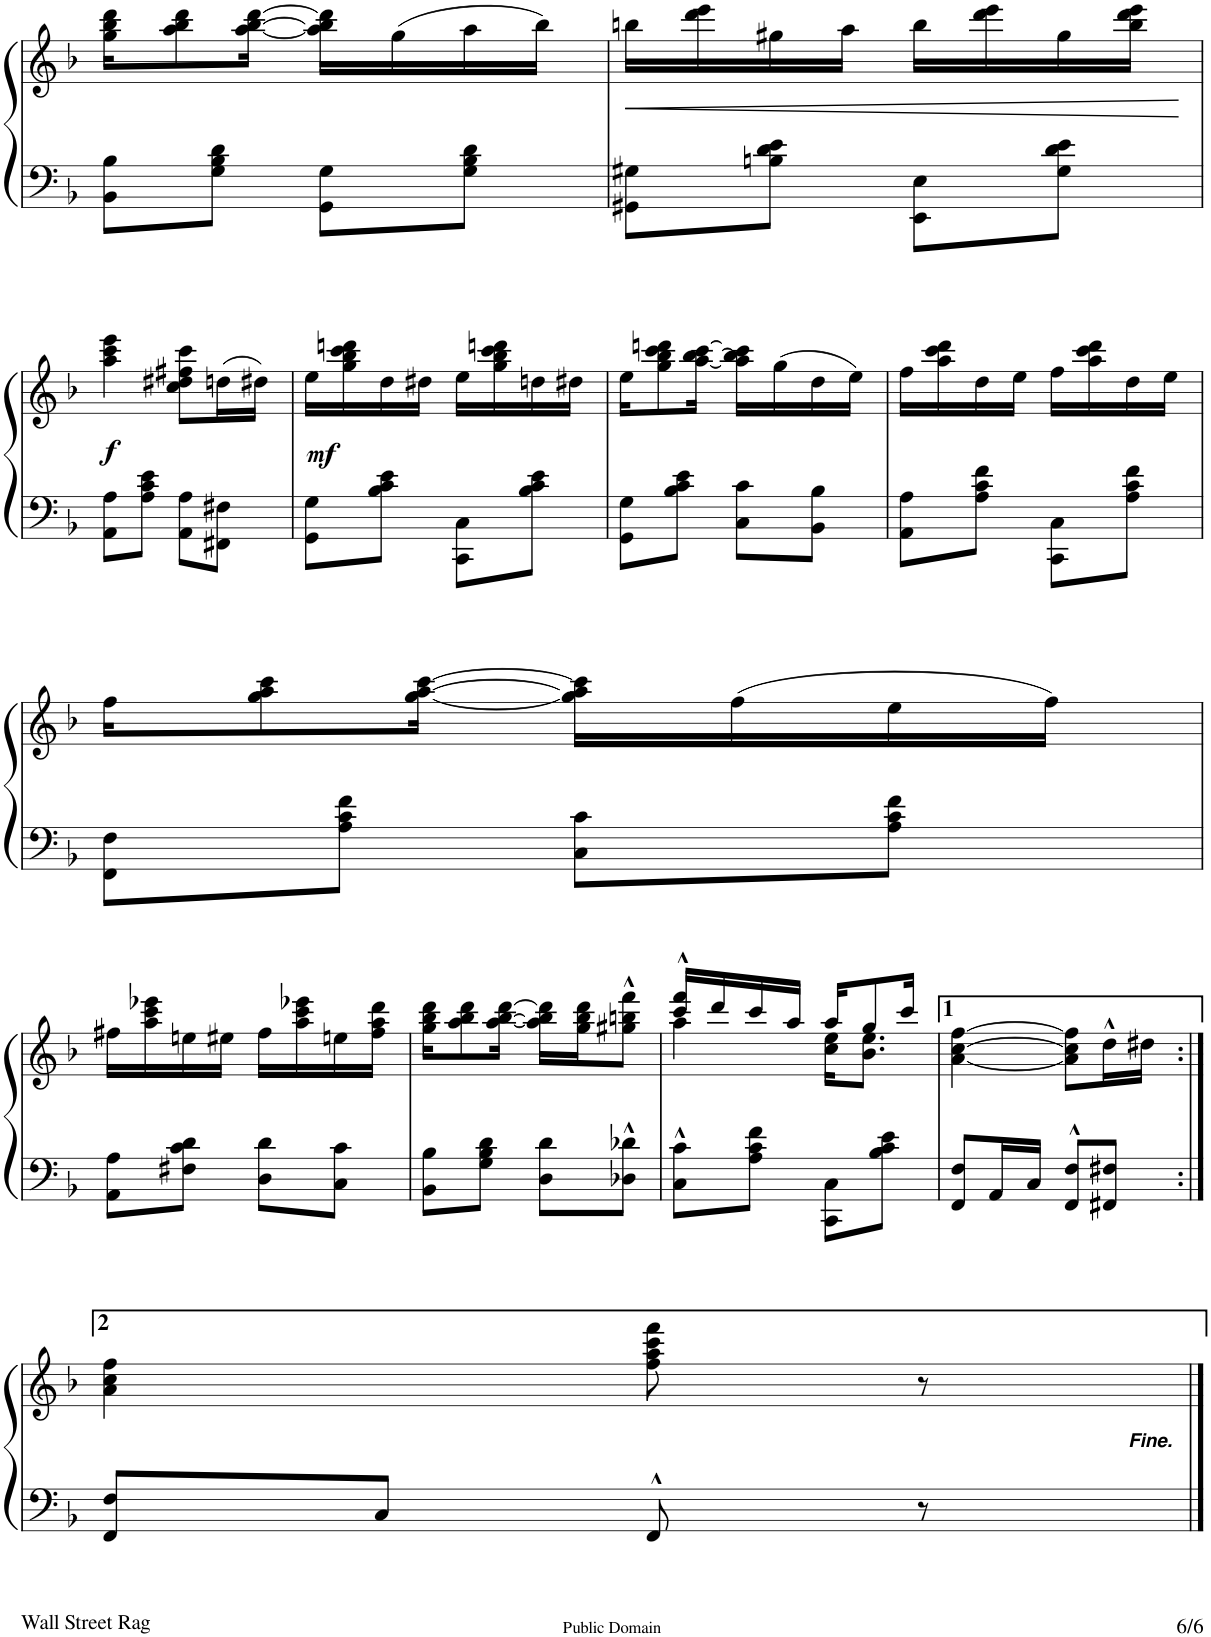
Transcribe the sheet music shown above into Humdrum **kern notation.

**kern	**kern	**dynam
*part1	*part1	*part1
*staff2	*staff1	*staff1/2
*I"PIANO.	*	*
*I'Pno	*	*
!!LO:PB:g=z
*clefF4	*clefG2	*
*k[b-]	*k[b-]	*
*F:	*F:	*
*M2/4	*M2/4	*
=61	=61	=61
8BB-\ 8B-\L	16gg\ 16bb-\ 16ddd\KL	.
.	8aa\ 8bb-\ 8ddd\	.
8G\ 8B-\ 8d\J	.	.
.	[16aa\ [16bb-\ [16ddd\Jk	.
8GG\ 8G\L	16aa\] 16bb-\] 16ddd\]LL	.
.	(16gg\	.
8G\ 8B-\ 8d\J	16aa\	.
.	16bb-\JJ)	.
=62	=62	=62
!	!	!LO:HP:b
8GG#X\ 8G#X\L	16bbn\LL	<
.	16ddd\ 16eee\	.
8Bn\ 8d\ 8e\J	16gg#X\	.
.	16aa\JJ	.
8EE\ 8E\L	16bb\LL	.
.	16ddd\ 16eee\	.
8G#\ 8d\ 8e\J	16gg#\	.
.	16bb\ 16ddd\ 16eee\JJ	.
.	.	[
!!LO:LB:g=z
=63	=63	=63
!	!	!LO:DY:b
8AA\ 8A\L	4aa\ 4ccc\ 4eee\	f
8A\ 8c\ 8e\J	.	.
8AA\ 8A\L	8cc\ 8dd#X\ 8ff#X\ 8ccc\L	.
8FF#X\ 8F#X\J	(16ddn\L	.
.	16dd#X\JJ)	.
=64	=64	=64
!	!	!LO:DY:b
8GG\ 8G\L	16ee\LL	mf
.	16gg\ 16bb-\ 16ccc\ 16dddn\	.
8B-\ 8c\ 8e\J	16dd\	.
.	16dd#X\JJ	.
8CC\ 8C\L	16ee\LL	.
.	16gg\ 16bb-\ 16ccc\ 16dddn\	.
8B-\ 8c\ 8e\J	16ddn\	.
.	16dd#X\JJ	.
=65	=65	=65
8GG\ 8G\L	16ee\KL	.
.	8gg\ 8bb-\ 8ccc\ 8dddn\	.
8B-\ 8c\ 8e\J	.	.
.	[16aa\ [16bb-\ [16ccc\Jk	.
8C\ 8c\L	16aa\] 16bb-\] 16ccc\]LL	.
.	(16gg\	.
8BB-\ 8B-\J	16dd\	.
.	16ee\JJ)	.
=66	=66	=66
8AA\ 8A\L	16ff\LL	.
.	16aa\ 16ccc\ 16ddd\	.
8A\ 8c\ 8f\J	16dd\	.
.	16ee\JJ	.
8CC\ 8C\L	16ff\LL	.
.	16aa\ 16ccc\ 16ddd\	.
8A\ 8c\ 8f\J	16dd\	.
.	16ee\JJ	.
!!LO:LB:g=z
=67	=67	=67
8FF\ 8F\L	16ff\KL	.
.	8gg\ 8aa\ 8ccc\	.
8A\ 8c\ 8f\J	.	.
.	[16gg\ [16aa\ [16ccc\Jk	.
8C\ 8c\L	16gg\] 16aa\] 16ccc\]LL	.
.	(16ff\	.
8A\ 8c\ 8f\J	16ee\	.
.	16ff\JJ)	.
!!LO:LB:g=z
=68	=68	=68
8AA\ 8A\L	16ff#X\LL	.
.	16aa\ 16ccc\ 16eee-X\	.
8F#X\ 8c\ 8d\J	16een\	.
.	16ee#X\JJ	.
8D\ 8d\L	16ff#\LL	.
.	16aa\ 16ccc\ 16eee-X\	.
8C\ 8c\J	16een\	.
.	16ff#\ 16aa\ 16ddd\JJ	.
=69	=69	=69
8BB-\ 8B-\L	16gg\ 16bb-\ 16ddd\KL	.
.	8aa\ 8bb-\ 8ddd\	.
8G\ 8B-\ 8d\J	.	.
.	[16aa\ [16bb-\ [16ddd\Jk	.
8D\ 8d\L	16aa\] 16bb-\] 16ddd\]LL	.
.	16gg\ 16bb-\ 16ddd\J	.
8D-X\^^ 8d-X\^^J	8gg#X\^^ 8bbn\^^ 8fff\^^J	.
=70	=70	=70
*	*^	*
8C\^^ 8c\^^L	16ccc/^^ 16fff/^^LL	4aa\	.
.	16ddd/	.	.
8A\ 8c\ 8f\J	16ccc/	.	.
.	16aa/JJ	.	.
8CC\ 8C\L	16aa/KL	16cc\ 16ee\KL	.
.	8gg/	8.b-\ 8.ee\J	.
8B-\ 8c\ 8e\J	.	.	.
.	16ccc/Jk	.	.
*	*v	*v	*
=71	=71	=71
8FF/ 8F/L	[4a\ [4cc\ [4ff\	.
16AA/L	.	.
16C/JJ	.	.
8FF/^^ 8F/^^L	8a\] 8cc\] 8ff\]L	.
8FF#X/ 8F#X/J	16dd^^\L	.
.	16dd#X\JJ	.
!!LO:LB:g=z
=72:|!	=72:|!	=72:|!
8FF/ 8F/L	4a\ 4cc\ 4ff\	.
8C/J	.	.
8FF^^/	8ff\ 8aa\ 8ccc\ 8fff\	.
8r	8r	.
==	==	==
*-	*-	*-
